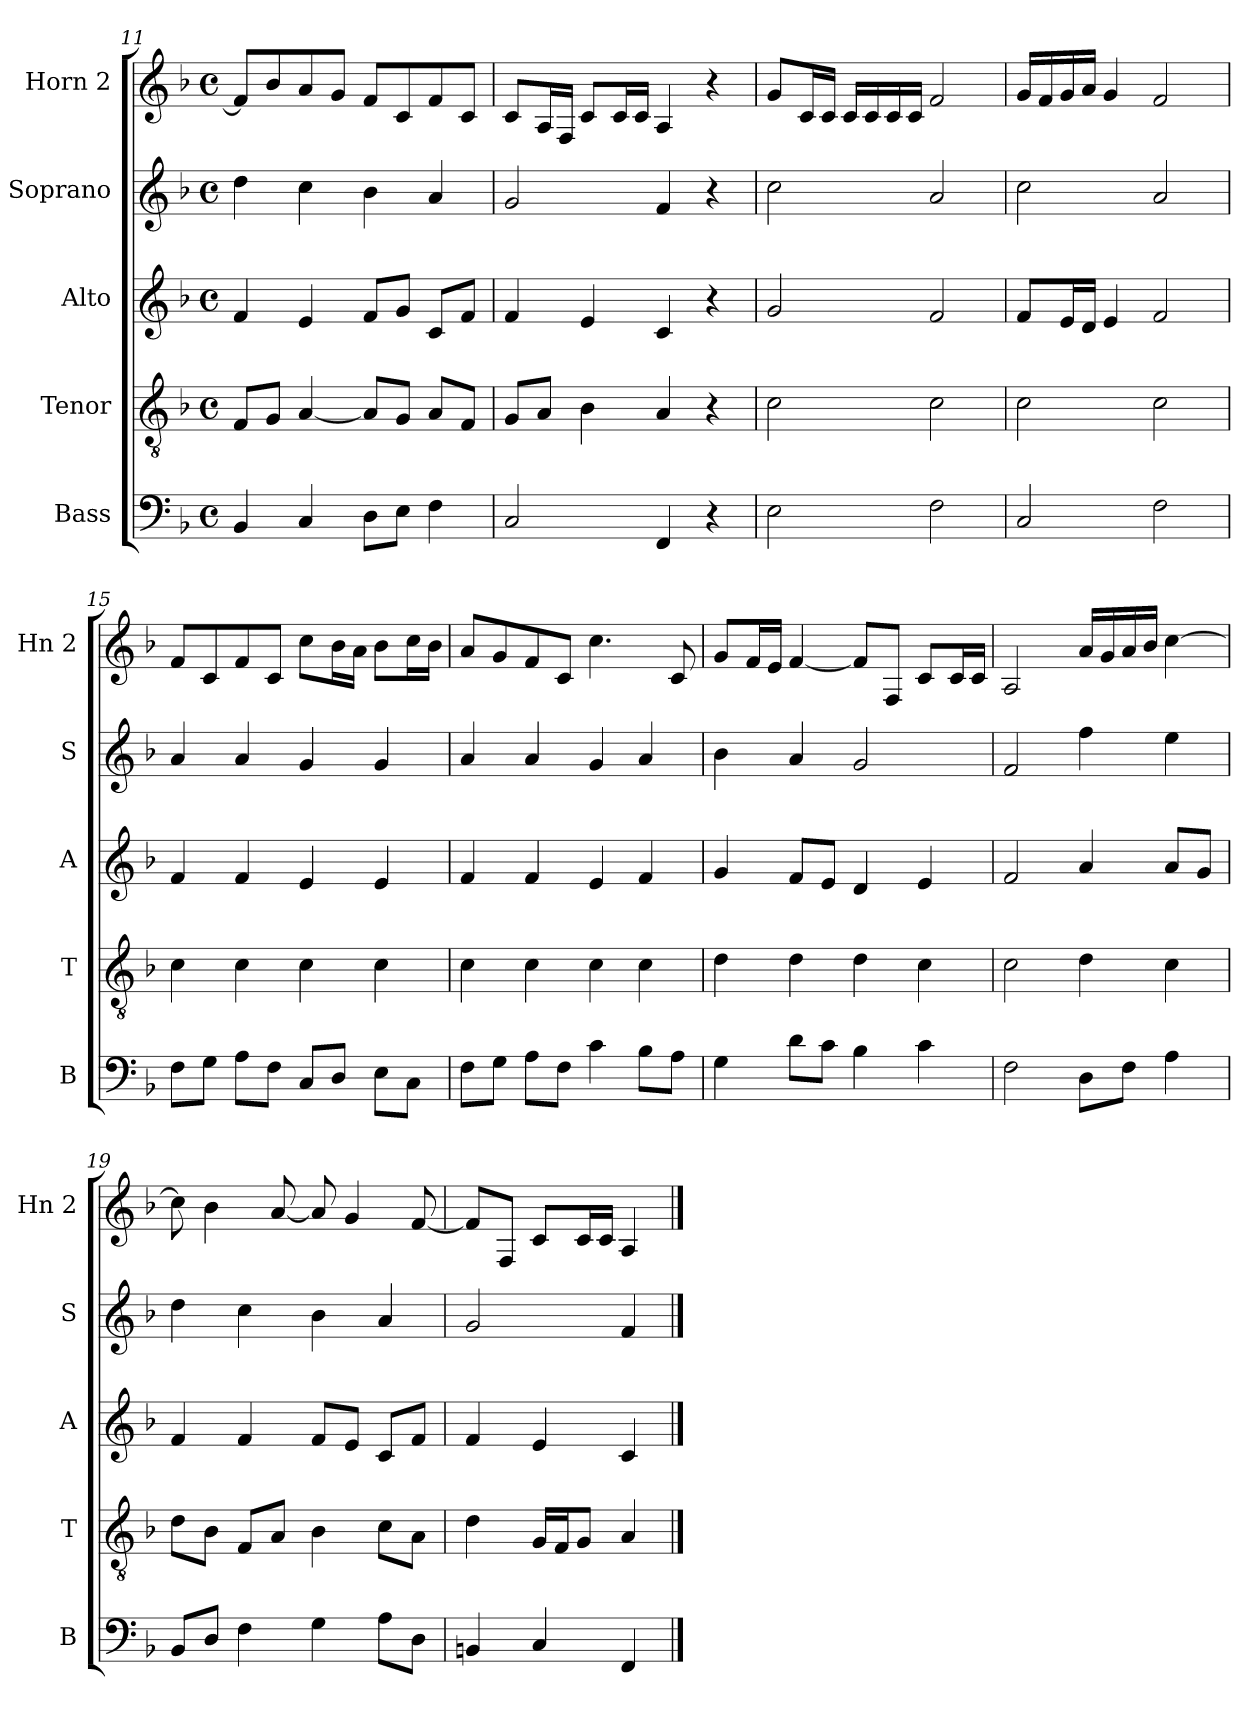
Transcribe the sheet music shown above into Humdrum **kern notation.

**kern	**kern	**kern	**kern	**kern
*part5	*part4	*part3	*part2	*part1
*staff5	*staff4	*staff3	*staff2	*staff1
*I"Bass	*I"Tenor	*I"Alto	*I"Soprano	*I"Horn 2
*I'B	*I'T	*I'A	*I'S	*I'Hn 2
*clefF4	*clefGv2	*clefG2	*clefG2	*clefG2
*k[b-]	*k[b-]	*k[b-]	*k[b-]	*k[b-]
*F:	*F:	*F:	*F:	*F:
*M4/4	*M4/4	*M4/4	*M4/4	*M4/4
*met(c)	*met(c)	*met(c)	*met(c)	*met(c)
=11	=11	=11	=11	=11
4BB-/	8F/L	4f/	4dd\	8f/L]
.	8G/J	.	.	8b-/
4C/	[4A/	4e/	4cc\	8a/
.	.	.	.	8g/J
8D\L	8A/L]	8f/L	4b-\	8f/L
8E\J	8G/J	8g/J	.	8c/
4F\	8A/L	8c/L	4a/	8f/
.	8F/J	8f/J	.	8c/J
!!LO:PB:g=z
=12	=12	=12	=12	=12
2C/	8G/L	4f/	2g/	8c/L
.	8A/J	.	.	16A/L
.	.	.	.	16F/JJ
.	4B-\	4e/	.	8c/L
.	.	.	.	16c/L
.	.	.	.	16c/JJ
4FF/	4A/	4c/	4f/	4A/
4r	4r	4r	4r	4r
=13	=13	=13	=13	=13
2E\	2c\	2g/	2cc\	8g/L
.	.	.	.	16c/L
.	.	.	.	16c/JJ
.	.	.	.	16c/LL
.	.	.	.	16c/
.	.	.	.	16c/
.	.	.	.	16c/JJ
2F\	2c\	2f/	2a/	2f/
=14	=14	=14	=14	=14
2C/	2c\	8f/L	2cc\	16g/LL
.	.	.	.	16f/
.	.	16e/L	.	16g/
.	.	16d/JJ	.	16a/JJ
.	.	4e/	.	4g/
2F\	2c\	2f/	2a/	2f/
=15	=15	=15	=15	=15
8F\L	4c\	4f/	4a/	8f/L
8G\J	.	.	.	8c/
8A\L	4c\	4f/	4a/	8f/
8F\J	.	.	.	8c/J
8C/L	4c\	4e/	4g/	8cc\L
8D/J	.	.	.	16b-\L
.	.	.	.	16a\JJ
8E\L	4c\	4e/	4g/	8b-\L
8C\J	.	.	.	16cc\L
.	.	.	.	16b-\JJ
!!LO:LB:g=z
=16	=16	=16	=16	=16
8F\L	4c\	4f/	4a/	8a/L
8G\J	.	.	.	8g/
8A\L	4c\	4f/	4a/	8f/
8F\J	.	.	.	8c/J
4c\	4c\	4e/	4g/	4.cc\
8B-\L	4c\	4f/	4a/	.
8A\J	.	.	.	8c/
=17	=17	=17	=17	=17
4G\	4d\	4g/	4b-\	8g/L
.	.	.	.	16f/L
.	.	.	.	16e/JJ
8d\L	4d\	8f/L	4a/	[4f/
8c\J	.	8e/J	.	.
4B-\	4d\	4d/	2g/	8f/L]
.	.	.	.	8F/J
4c\	4c\	4e/	.	8c/L
.	.	.	.	16c/L
.	.	.	.	16c/JJ
=18	=18	=18	=18	=18
2F\	2c\	2f/	2f/	2A/
8D\L	4d\	4a/	4ff\	16a/LL
.	.	.	.	16g/
8F\J	.	.	.	16a/
.	.	.	.	16b-/JJ
4A\	4c\	8a/L	4ee\	[4cc\
.	.	8g/J	.	.
=19	=19	=19	=19	=19
8BB-/L	8d\L	4f/	4dd\	8cc\]
8D/J	8B-\J	.	.	4b-\
4F\	8F/L	4f/	4cc\	.
.	8A/J	.	.	[8a/
4G\	4B-\	8f/L	4b-\	8a/]
.	.	8e/J	.	4g/
8A\L	8c\L	8c/L	4a/	.
8D\J	8A\J	8f/J	.	[8f/
=20	=20	=20	=20	=20
4BBn/	4d\	4f/	2g/	8f/L]
.	.	.	.	8F/J
4C/	16G/LL	4e/	.	8c/L
.	16F/J	.	.	.
.	8G/J	.	.	16c/L
.	.	.	.	16c/JJ
4FF/	4A/	4c/	4f/	4A/
==	==	==	==	==
*-	*-	*-	*-	*-
